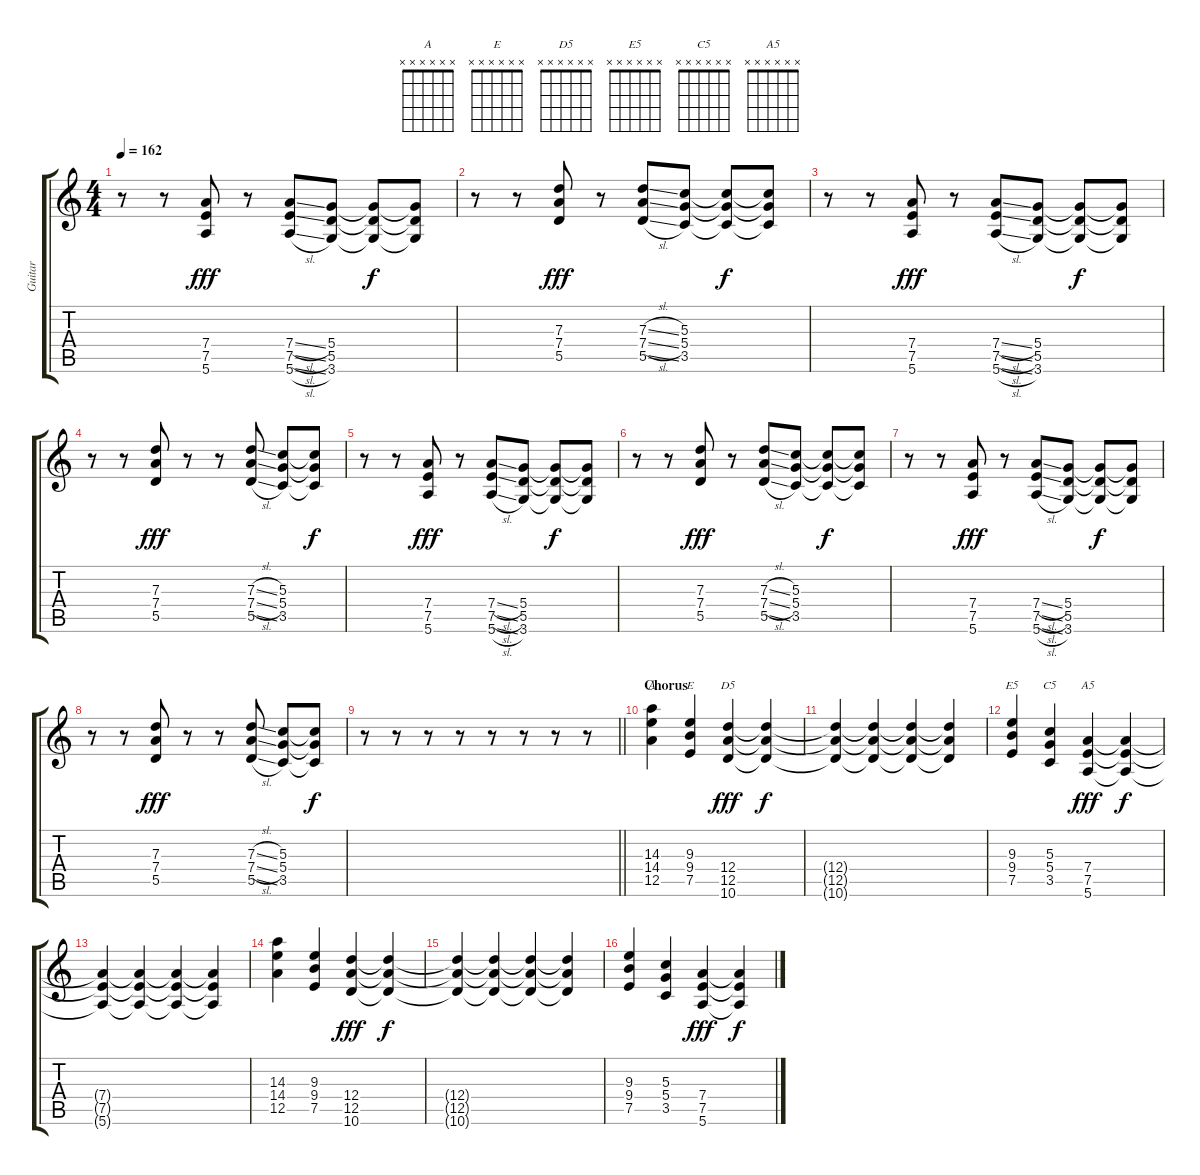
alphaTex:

\track ("Guitar" "Guitar") {instrument overdrivenguitar}
\staff {score tabs}
\tuning (E4 B3 G3 D3 A2 E2) {hide}
\chord ("A" x x x x x x)
\chord ("E" x x x x x x)
\chord ("D5" x x x x x x)
\chord ("E5" x x x x x x)
\chord ("C5" x x x x x x)
\chord ("A5" x x x x x x)
\ts (4 4)
\tempo 162
\clef g2
\ks c
r.8{dy f} r.8 (7.4 7.5 5.6).8{dy fff} r.8 (7.4{sl} 7.5{sl} 5.6{sl}).8 (5.4 5.5 3.6).8 (5.4{t} 5.5{t} 3.6{t}).8{dy f} (5.4{t} 5.5{t} 3.6{t}).8 |
r.8 r.8 (7.3 7.4 5.5).8{dy fff} r.8 (7.3{sl} 7.4{sl} 5.5{sl}).8 (5.3 5.4 3.5).8 (5.3{t} 5.4{t} 3.5{t}).8{dy f} (5.3{t} 5.4{t} 3.5{t}).8 |
r.8 r.8 (7.4 7.5 5.6).8{dy fff} r.8 (7.4{sl} 7.5{sl} 5.6{sl}).8 (5.4 5.5 3.6).8 (5.4{t} 5.5{t} 3.6{t}).8{dy f} (5.4{t} 5.5{t} 3.6{t}).8 |
r.8 r.8 (7.3 7.4 5.5).8{dy fff} r.8 r.8 (7.3{sl} 7.4{sl} 5.5{sl}).8 (5.3 5.4 3.5).8 (5.3{t} 5.4{t} 3.5{t}).8{dy f} |
r.8 r.8 (7.4 7.5 5.6).8{dy fff} r.8 (7.4{sl} 7.5{sl} 5.6{sl}).8 (5.4 5.5 3.6).8 (5.4{t} 5.5{t} 3.6{t}).8{dy f} (5.4{t} 5.5{t} 3.6{t}).8 |
r.8 r.8 (7.3 7.4 5.5).8{dy fff} r.8 (7.3{sl} 7.4{sl} 5.5{sl}).8 (5.3 5.4 3.5).8 (5.3{t} 5.4{t} 3.5{t}).8{dy f} (5.3{t} 5.4{t} 3.5{t}).8 |
r.8 r.8 (7.4 7.5 5.6).8{dy fff} r.8 (7.4{sl} 7.5{sl} 5.6{sl}).8 (5.4 5.5 3.6).8 (5.4{t} 5.5{t} 3.6{t}).8{dy f} (5.4{t} 5.5{t} 3.6{t}).8 |
r.8 r.8 (7.3 7.4 5.5).8{dy fff} r.8 r.8 (7.3{sl} 7.4{sl} 5.5{sl}).8 (5.3 5.4 3.5).8 (5.3{t} 5.4{t} 3.5{t}).8{dy f} |
\barLineRight lightlight
r.8 r.8 r.8 r.8 r.8 r.8 r.8 r.8 |
\section ("" "Chorus")
(14.3 14.4 12.5).4{ch "A"} (9.3 9.4 7.5).4{ch "E"} (12.4 12.5 10.6).4{ch "D5" dy fff} (12.4{t} 12.5{t} 10.6{t}).4{dy f} |
(12.4{t} 12.5{t} 10.6{t}).4 (12.4{t} 12.5{t} 10.6{t}).4 (12.4{t} 12.5{t} 10.6{t}).4 (12.4{t} 12.5{t} 10.6{t}).4 |
(9.3 9.4 7.5).4{ch "E5"} (5.3 5.4 3.5).4{ch "C5"} (7.4 7.5 5.6).4{ch "A5" dy fff} (7.4{t} 7.5{t} 5.6{t}).4{dy f} |
(7.4{t} 7.5{t} 5.6{t}).4 (7.4{t} 7.5{t} 5.6{t}).4 (7.4{t} 7.5{t} 5.6{t}).4 (7.4{t} 7.5{t} 5.6{t}).4 |
(14.3 14.4 12.5).4 (9.3 9.4 7.5).4 (12.4 12.5 10.6).4{dy fff} (12.4{t} 12.5{t} 10.6{t}).4{dy f} |
(12.4{t} 12.5{t} 10.6{t}).4 (12.4{t} 12.5{t} 10.6{t}).4 (12.4{t} 12.5{t} 10.6{t}).4 (12.4{t} 12.5{t} 10.6{t}).4 |
(9.3 9.4 7.5).4 (5.3 5.4 3.5).4 (7.4 7.5 5.6).4{dy fff} (7.4{t} 7.5{t} 5.6{t}).4{dy f}
